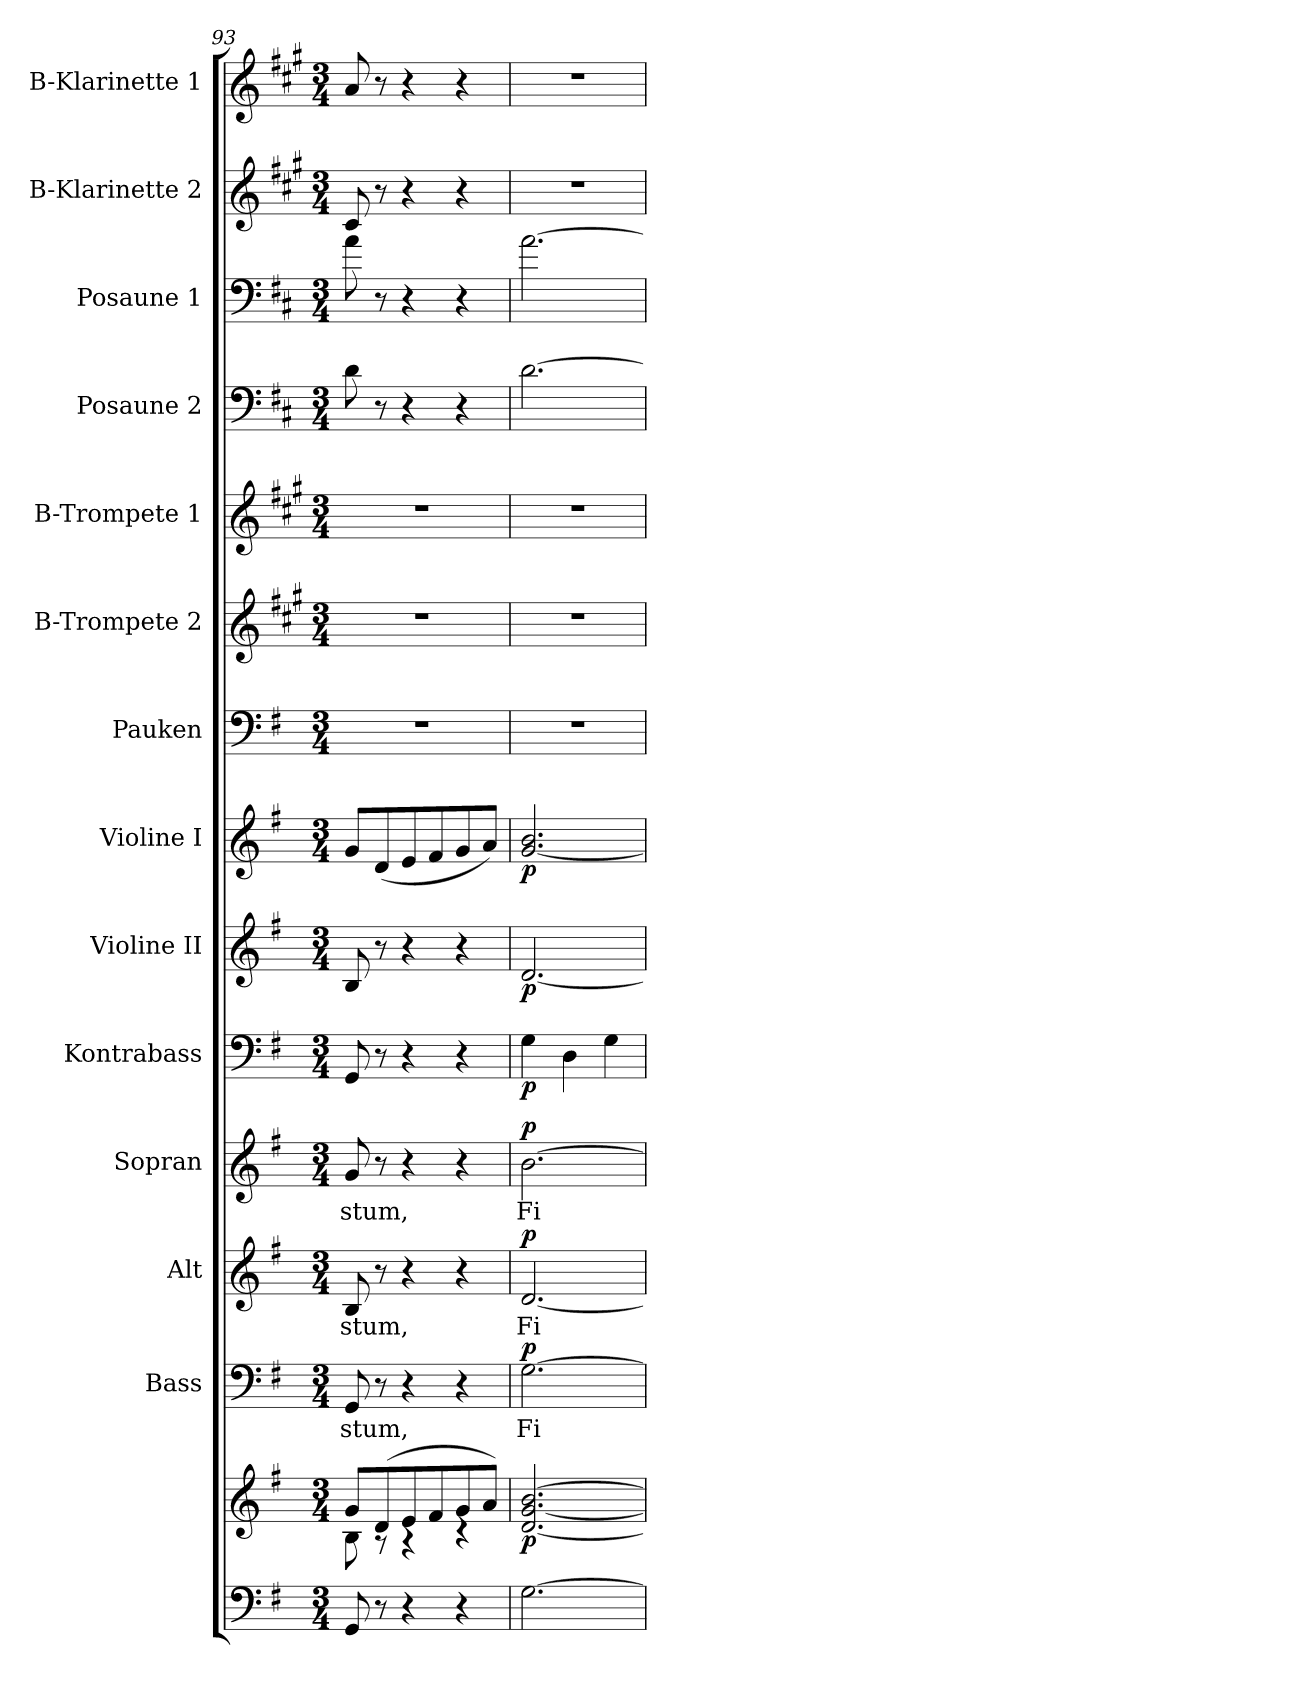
**kern	**kern	**dynam	**kern	**text	**dynam	**kern	**text	**dynam	**kern	**text	**dynam	**kern	**dynam	**kern	**dynam	**kern	**dynam	**kern	**kern	**kern	**kern	**kern	**kern	**kern
*part14	*part14	*part14	*part13	*part13	*part13	*part12	*part12	*part12	*part11	*part11	*part11	*part10	*part10	*part9	*part9	*part8	*part8	*part7	*part6	*part5	*part4	*part3	*part2	*part1
*staff15	*staff14	*staff14/15	*staff13	*staff13	*staff13	*staff12	*staff12	*staff12	*staff11	*staff11	*staff11	*staff10	*staff10	*staff9	*staff9	*staff8	*staff8	*staff7	*staff6	*staff5	*staff4	*staff3	*staff2	*staff1
*	*	*	*I"Bass	*	*	*I"Alt	*	*	*I"Sopran	*	*	*I"Kontrabass	*	*I"Violine II	*	*I"Violine I	*	*I"Pauken	*I"B-Trompete 2	*I"B-Trompete 1	*I"Posaune 2	*I"Posaune 1	*I"B-Klarinette 2	*I"B-Klarinette 1
*	*	*	*I'B.	*	*	*I'A.	*	*	*I'S.	*	*	*I'Kb.	*	*I'Vl. II	*	*I'Vl. I	*	*I'Pk.	*I'B Trp. 2	*I'B Trp. 1	*I'Pos. 2	*I'Pos. 1	*I'B Kl. 2	*I'B Kl. 1
*clefF4	*clefG2	*	*clefF4	*	*	*clefG2	*	*	*clefG2	*	*	*clefF4	*	*clefG2	*	*clefG2	*	*clefF4	*clefG2	*clefG2	*clefF4	*clefF4	*clefG2	*clefG2
*	*	*	*	*	*	*	*	*	*	*	*	*ITrd7c12	*	*	*	*	*	*	*ITrd1c2	*ITrd1c2	*ITrd4c7	*ITrd4c7	*ITrd1c2	*ITrd1c2
*k[f#]	*k[f#]	*	*k[f#]	*	*	*k[f#]	*	*	*k[f#]	*	*	*k[f#]	*	*k[f#]	*	*k[f#]	*	*k[f#]	*k[f#]	*k[f#]	*k[f#]	*k[f#]	*k[f#]	*k[f#]
*G:	*G:	*	*G:	*	*	*G:	*	*	*G:	*	*	*G:	*	*G:	*	*G:	*	*G:	*G:	*G:	*G:	*G:	*G:	*G:
*M3/4	*M3/4	*	*M3/4	*	*	*M3/4	*	*	*M3/4	*	*	*M3/4	*	*M3/4	*	*M3/4	*	*M3/4	*M3/4	*M3/4	*M3/4	*M3/4	*M3/4	*M3/4
=93	=93	=93	=93	=93	=93	=93	=93	=93	=93	=93	=93	=93	=93	=93	=93	=93	=93	=93	=93	=93	=93	=93	=93	=93
*	*^	*	*	*	*	*	*	*	*	*	*	*	*	*	*	*	*	*	*	*	*	*	*	*
!	!	!	!	!	!LO:LY:b	!	!	!LO:LY:b	!	!	!LO:LY:b	!	!	!	!	!	!	!	!	!	!	!	!	!	!
8GG/	8g/L	8B\	.	8GG/	-stum,	.	8B/	-stum,	.	8g/	-stum,	.	8GGG/	.	8B/	.	8g/L	.	2.r	2.r	2.r	8G\	8d\	8B/	8g/
8r	(>8d/	8rG	.	8r	.	.	8r	.	.	8r	.	.	8r	.	8r	.	(<8d/	.	.	.	.	8r	8r	8r	8r
4r	8e/	4rG	.	4r	.	.	4r	.	.	4r	.	.	4r	.	4r	.	8e/	.	.	.	.	4r	4r	4r	4r
.	8f#/	.	.	.	.	.	.	.	.	.	.	.	.	.	.	.	8f#/	.	.	.	.	.	.	.	.
4r	8g/	4rB	.	4r	.	.	4r	.	.	4r	.	.	4r	.	4r	.	8g/	.	.	.	.	4r	4r	4r	4r
.	8a/J)	.	.	.	.	.	.	.	.	.	.	.	.	.	.	.	8a/J)	.	.	.	.	.	.	.	.
*	*v	*v	*	*	*	*	*	*	*	*	*	*	*	*	*	*	*	*	*	*	*	*	*	*	*
=94	=94	=94	=94	=94	=94	=94	=94	=94	=94	=94	=94	=94	=94	=94	=94	=94	=94	=94	=94	=94	=94	=94	=94	=94
!	!	!LO:DY:b	!	!LO:LY:b	!LO:DY:a	!	!LO:LY:b	!LO:DY:a	!	!LO:LY:b	!LO:DY:a	!	!LO:DY:b	!	!LO:DY:b	!	!LO:DY:b	!	!	!	!	!	!	!
[2.G\	[2.d/ [2.g/ [2.b/	p	[2.G\	Fi-	p	[2.d/	Fi-	p	[2.b\	Fi-	p	4GG\	p	[2.d/	p	[2.g/ 2.b/	p	2.r	2.r	2.r	[2.G\	[2.d\	2.r	2.r
.	.	.	.	.	.	.	.	.	.	.	.	4DD\	.	.	.	.	.	.	.	.	.	.	.	.
.	.	.	.	.	.	.	.	.	.	.	.	4GG\	.	.	.	.	.	.	.	.	.	.	.	.
=	=	=	=	=	=	=	=	=	=	=	=	=	=	=	=	=	=	=	=	=	=	=	=	=
*-	*-	*-	*-	*-	*-	*-	*-	*-	*-	*-	*-	*-	*-	*-	*-	*-	*-	*-	*-	*-	*-	*-	*-	*-
